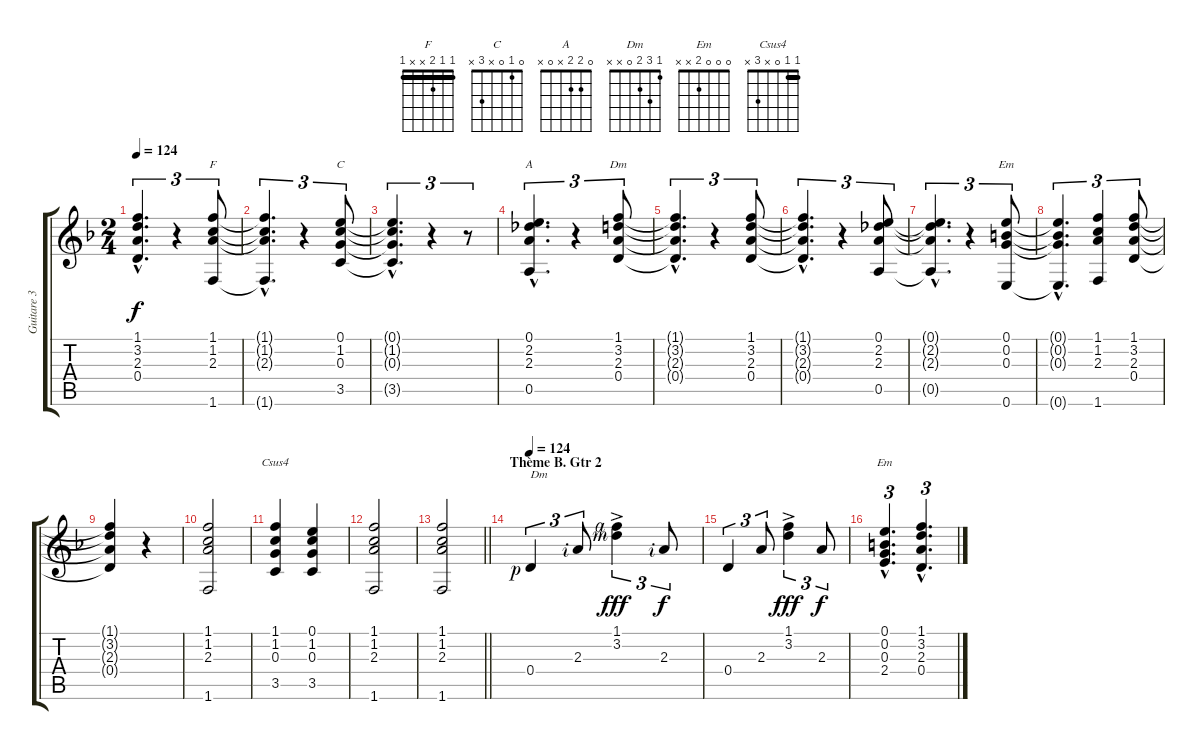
\track ("Guitare 3" "Guitare 3") {instrument acousticguitarnylon}
\staff {score tabs}
\tuning (E4 B3 G3 D3 A2 E2) {hide}
\chord ("F" 1 1 2 x x 1) {barre 1}
\chord ("C" 0 1 0 x 3 x)
\chord ("A" 0 2 2 x 0 x)
\chord ("Dm" 1 3 2 0 x x)
\chord ("Em" 0 0 0 x x 0)
\chord ("Csus4" 1 1 0 x 3 x) {barre 1}
\chord ("Em" 0 0 0 2 x x)
\ts (2 4)
\tempo 124
\clef g2
\ks dminor
(1.1{hac t} 3.2{hac t} 2.3{hac t} 0.4{hac t}).4{d tu (3 2) dy f} r.4{tu (3 2)} (1.1 1.2 2.3 1.6).8{tu (3 2) ch "F"} |
(1.1{hac t} 1.2{hac t} 2.3{hac t} 1.6{hac t}).4{d tu (3 2)} r.4{tu (3 2)} (0.1 1.2 0.3 3.5).8{tu (3 2) ch "C"} |
(0.1{hac t} 1.2{hac t} 0.3{hac t} 3.5{hac t}).4{d tu (3 2)} r.4{tu (3 2)} r.8{tu (3 2)} |
(0.1{hac} 2.2{hac} 2.3{hac} 0.5{hac}).4{d tu (3 2) ch "A"} r.4{tu (3 2)} (1.1 3.2 2.3 0.4).8{tu (3 2) ch "Dm"} |
(1.1{hac t} 3.2{hac t} 2.3{hac t} 0.4{hac t}).4{d tu (3 2)} r.4{tu (3 2)} (1.1 3.2 2.3 0.4).8{tu (3 2)} |
(1.1{hac t} 3.2{hac t} 2.3{hac t} 0.4{hac t}).4{d tu (3 2)} r.4{tu (3 2)} (0.1 2.2 2.3 0.5).8{tu (3 2)} |
(0.1{hac t} 2.2{hac t} 2.3{hac t} 0.5{hac t}).4{d tu (3 2)} r.4{tu (3 2)} (0.1 0.2 0.3 0.6).8{tu (3 2) ch "Em"} |
(0.1{hac t} 0.2{hac t} 0.3{hac t} 0.6{hac t}).4{d tu (3 2)} (1.1 1.2 2.3 1.6).4{tu (3 2)} (1.1 3.2 2.3 0.4).8{tu (3 2)} |
(1.1{t} 3.2{t} 2.3{t} 0.4{t}).4 r.4 |
(1.1 1.2 2.3 1.6).2 |
(1.1 1.2 0.3 3.5).4{ch "Csus4"} (0.1 1.2 0.3 3.5).4 |
(1.1 1.2 2.3 1.6).2 |
\barLineRight lightlight
(1.1 1.2 2.3 1.6).2 |
\section ("" "Thème B. Gtr 2")
\tempo 124
0.4{rf 1}.4{tu (3 2) txt "Dm" volume 8 balance 11 instrument acousticguitarnylon} 2.3{rf 2}.8{tu (3 2)} (1.1{ac rf 4} 3.2{ac rf 3}).4{tu (3 2) dy fff} 2.3{rf 2}.8{tu (3 2) dy f} |
0.4.4{tu (3 2)} 2.3.8{tu (3 2)} (1.1{ac} 3.2{ac}).4{tu (3 2) dy fff} 2.3.8{tu (3 2) dy f} |
(0.1{hac} 0.2{hac} 0.3{hac} 2.4{hac}).4{d tu (3 2) ch "Em"} (1.1{hac} 3.2{hac} 2.3{hac} 0.4{hac}).4{d tu (3 2)}
